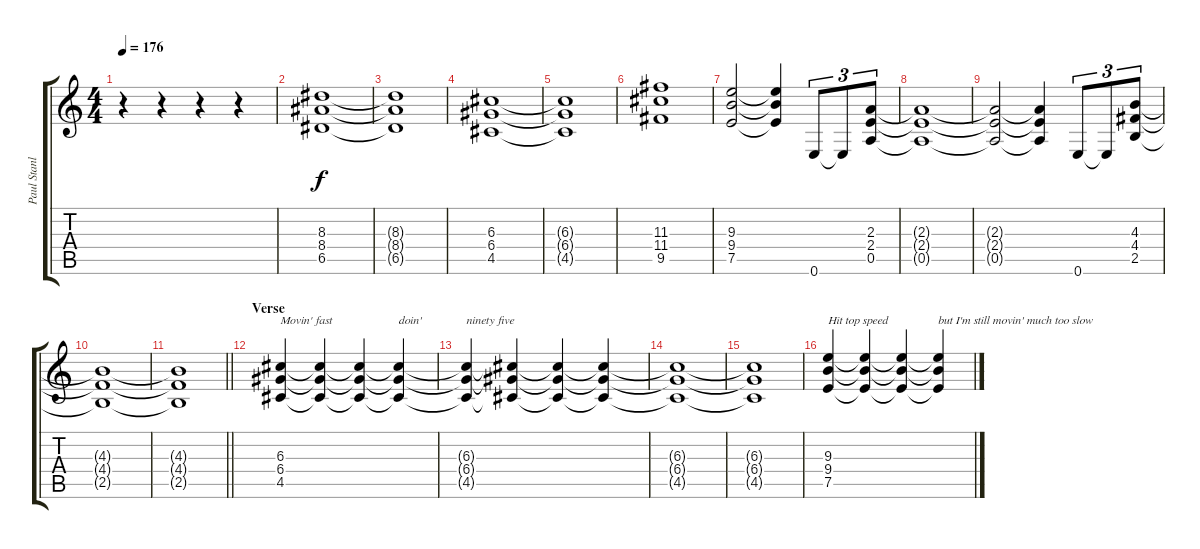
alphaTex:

\track ("Paul Stanley" "Paul Stanl") {instrument distortionguitar}
\staff {score tabs}
\tuning (E4 B3 G3 D3 A2 E2) {hide}
\ts (4 4)
\tempo 176
\clef g2
\ks c
r.4{dy f} r.4 r.4 r.4 |
(8.3 8.4 6.5).1 |
(8.3{t} 8.4{t} 6.5{t}).1 |
(6.3 6.4 4.5).1 |
(6.3{t} 6.4{t} 4.5{t}).1 |
(11.3 11.4 9.5).1 |
(9.3 9.4 7.5).2 (9.3{t} 9.4{t} 7.5{t}).4 0.6.8{tu (3 2)} 0.6{t}.8{tu (3 2)} (2.3 2.4 0.5).8{tu (3 2)} |
(2.3{t} 2.4{t} 0.5{t}).1 |
(2.3{t} 2.4{t} 0.5{t}).2 (2.3{t} 2.4{t} 0.5{t}).4 0.6.8{tu (3 2)} 0.6{t}.8{tu (3 2)} (4.3 4.4 2.5).8{tu (3 2)} |
(4.3{t} 4.4{t} 2.5{t}).1 |
\barLineRight lightlight
(4.3{t} 4.4{t} 2.5{t}).1 |
\section ("" "Verse ")
(6.3 6.4 4.5).4{txt "Movin' fast"} (6.3{t} 6.4{t} 4.5{t}).4 (6.3{t} 6.4{t} 4.5{t}).4 (6.3{t} 6.4{t} 4.5{t}).4{txt "doin'"} |
(6.3{t} 6.4{t} 4.5{t}).4{txt "ninety five"} (6.3{t} 6.4{t} 4.5{t}).4 (6.3{t} 6.4{t} 4.5{t}).4 (6.3{t} 6.4{t} 4.5{t}).4 |
(6.3{t} 6.4{t} 4.5{t}).1 |
(6.3{t} 6.4{t} 4.5{t}).1 |
(9.3 9.4 7.5).4{txt "Hit top speed"} (9.3{t} 9.4{t} 7.5{t}).4 (9.3{t} 9.4{t} 7.5{t}).4 (9.3{t} 9.4{t} 7.5{t}).4{txt "but I'm still movin' much too slow"}
